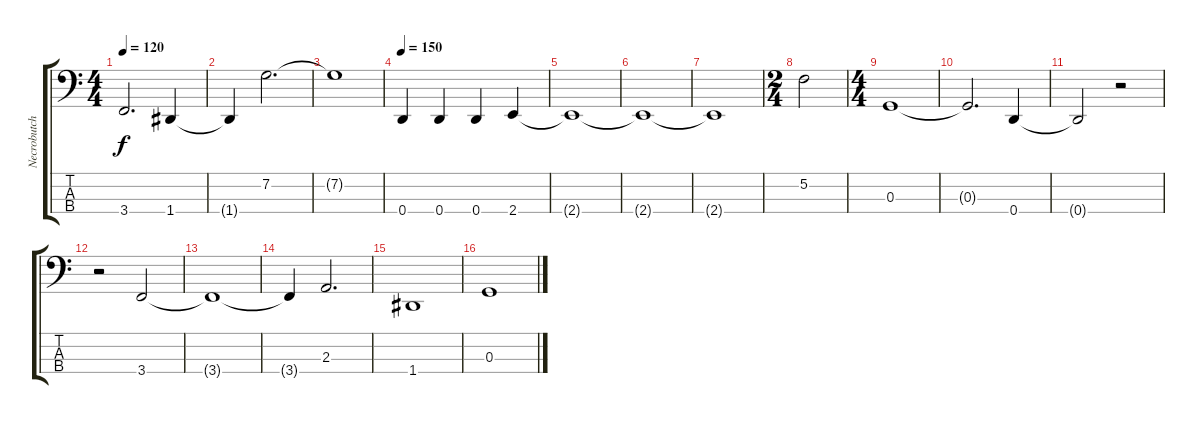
\track ("Necrobutcher" "Necrobutch") {instrument electricbassfinger}
\staff {score tabs}
\tuning (F2 C2 G1 D1) {hide}
\ts (4 4)
\tempo 120
\clef f4
\ks c
3.4{t}.2{d dy f} 1.4.4 |
1.4{t}.4 7.2.2{d} |
7.2{t}.1 |
\tempo 150
0.4.4 0.4.4 0.4.4 2.4.4 |
2.4{t}.1 |
2.4{t}.1 |
2.4{t}.1 |
\ts (2 4)
5.2.2 |
\ts (4 4)
0.3.1 |
0.3{t}.2{d} 0.4.4 |
0.4{t}.2 r.2 |
r.2 3.4.2 |
3.4{t}.1 |
3.4{t}.4 2.3.2{d} |
1.4.1 |
0.3.1
